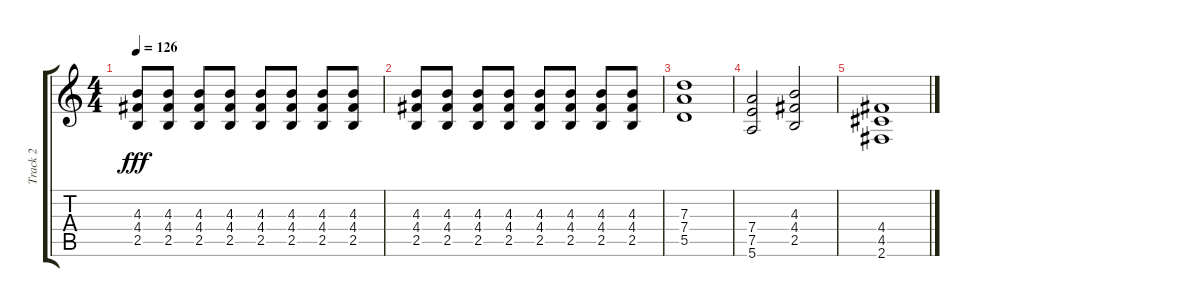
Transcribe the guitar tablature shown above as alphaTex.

\track ("Track 2" "Track 2") {instrument distortionguitar}
\staff {score tabs}
\tuning (E4 B3 G3 D3 A2 E2) {hide}
\ts (4 4)
\tempo 126
\clef g2
\ks c
(4.3 4.4 2.5).8{dy fff} (4.3 4.4 2.5).8 (4.3 4.4 2.5).8 (4.3 4.4 2.5).8 (4.3 4.4 2.5).8 (4.3 4.4 2.5).8 (4.3 4.4 2.5).8 (4.3 4.4 2.5).8 |
(4.3 4.4 2.5).8 (4.3 4.4 2.5).8 (4.3 4.4 2.5).8 (4.3 4.4 2.5).8 (4.3 4.4 2.5).8 (4.3 4.4 2.5).8 (4.3 4.4 2.5).8 (4.3 4.4 2.5).8 |
(7.3 7.4 5.5).1 |
(7.4 7.5 5.6).2 (4.3 4.4 2.5).2 |
(4.4 4.5 2.6).1
